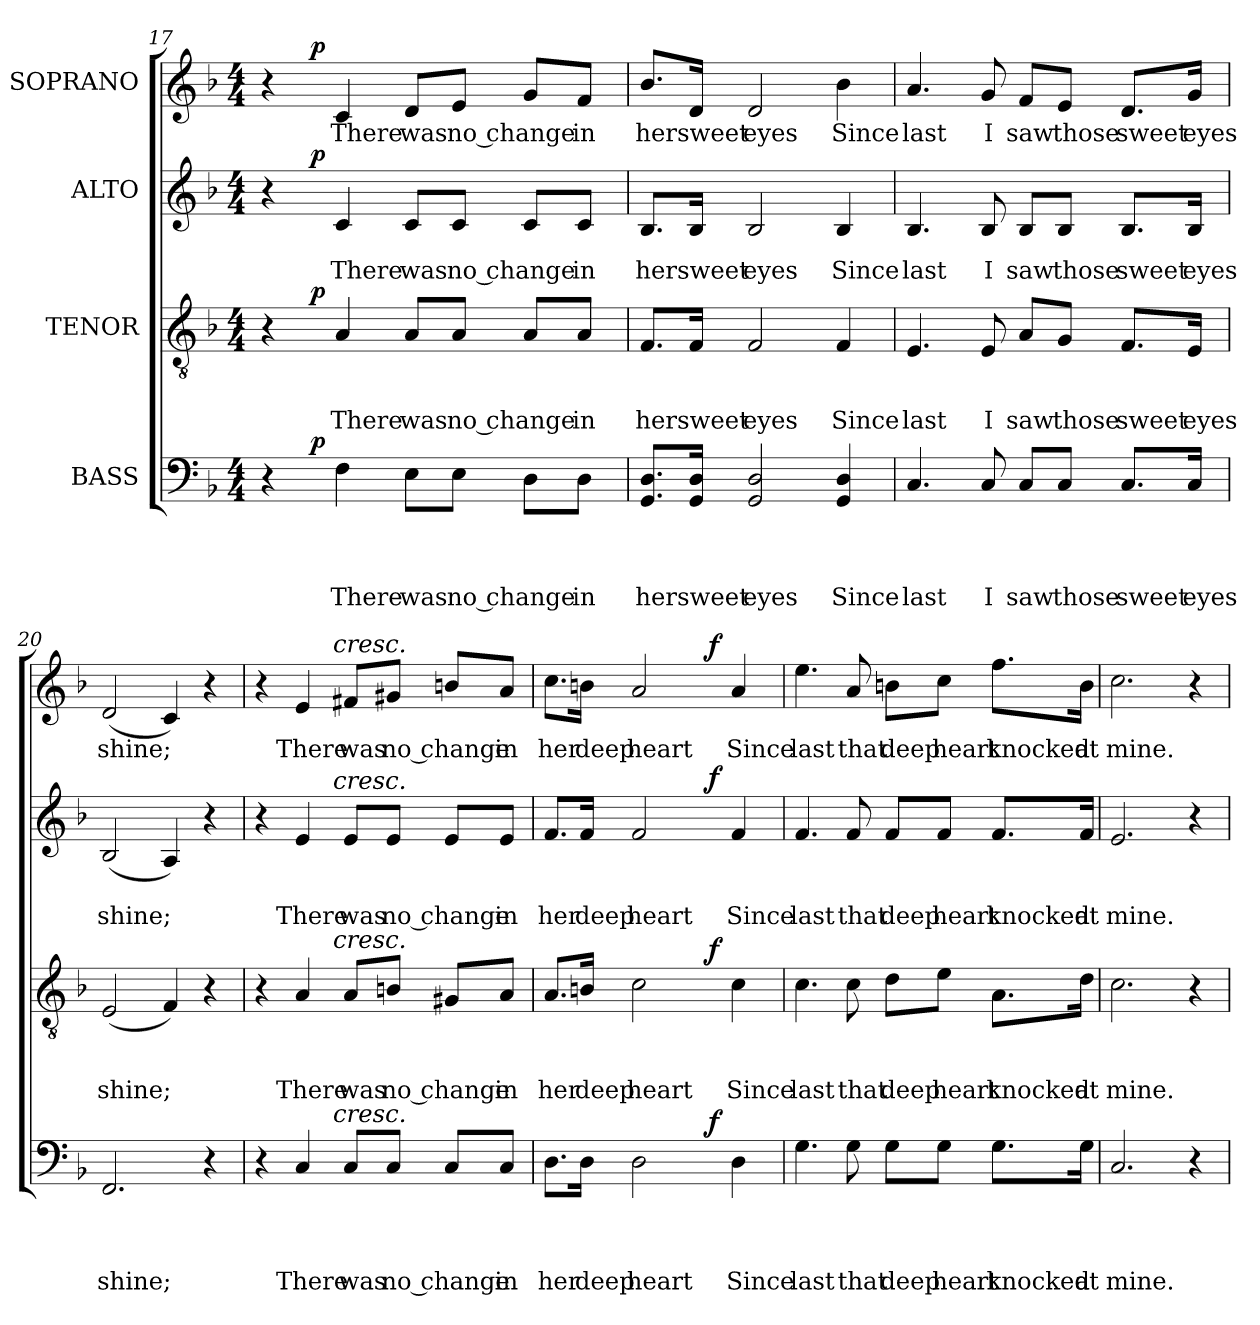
**kern	**text	**text	**text	**text	**dynam	**kern	**text	**text	**text	**dynam	**kern	**text	**text	**dynam	**kern	**text	**dynam
*part4	*part4	*part4	*part4	*part4	*part4	*part3	*part3	*part3	*part3	*part3	*part2	*part2	*part2	*part2	*part1	*part1	*part1
*staff4	*staff4	*staff4	*staff4	*staff4	*staff4	*staff3	*staff3	*staff3	*staff3	*staff3	*staff2	*staff2	*staff2	*staff2	*staff1	*staff1	*staff1
*I"BASS	*	*	*	*	*	*I"TENOR	*	*	*	*	*I"ALTO	*	*	*	*I"SOPRANO	*	*
*clefF4	*	*	*	*	*	*clefGv2	*	*	*	*	*clefG2	*	*	*	*clefG2	*	*
*k[b-]	*	*	*	*	*	*k[b-]	*	*	*	*	*k[b-]	*	*	*	*k[b-]	*	*
*F:	*	*	*	*	*	*F:	*	*	*	*	*F:	*	*	*	*F:	*	*
*M4/4	*	*	*	*	*	*M4/4	*	*	*	*	*M4/4	*	*	*	*M4/4	*	*
=17	=17	=17	=17	=17	=17	=17	=17	=17	=17	=17	=17	=17	=17	=17	=17	=17	=17
*^	*	*	*	*	*	*^	*	*	*	*	*^	*	*	*	*^	*	*
4r	8.ryy	.	.	.	.	.	4r	8.ryy	.	.	.	.	4r	8.ryy	.	.	.	4r	8.ryy	.	.
!	!	!	!	!	!	!LO:DY:a	!	!	!	!	!	!LO:DY:a	!	!	!	!	!LO:DY:a	!	!	!	!LO:DY:a
.	2ryy	.	.	.	.	p	.	2ryy	.	.	.	p	.	2ryy	.	.	p	.	2ryy	.	p
!	!	!	!	!	!LO:LY:b	!	!	!	!	!	!LO:LY:b	!	!	!	!	!LO:LY:b	!	!	!	!LO:LY:b	!
4F\	.	.	.	.	There	.	4A/	.	.	.	There	.	4c/	.	.	There	.	4c/	.	There	.
!	!	!	!	!	!LO:LY:b	!	!	!	!	!	!LO:LY:b	!	!	!	!	!LO:LY:b	!	!	!	!LO:LY:b	!
8E\L	.	.	.	.	was	.	8A/L	.	.	.	was	.	8c/L	.	.	was	.	8d/L	.	was	.
!	!	!	!	!	!LO:LY:b	!	!	!	!	!	!LO:LY:b	!	!	!	!	!LO:LY:b	!	!	!	!LO:LY:b	!
8E\J	.	.	.	.	no change	.	8A/J	.	.	.	no change	.	8c/J	.	.	no change	.	8e/J	.	no change	.
.	4ryy	.	.	.	.	.	.	4ryy	.	.	.	.	.	4ryy	.	.	.	.	4ryy	.	.
8D\L	.	.	.	.	.	.	8A/L	.	.	.	.	.	8c/L	.	.	.	.	8g/L	.	.	.
!	!	!	!	!	!LO:LY:b	!	!	!	!	!	!LO:LY:b	!	!	!	!	!LO:LY:b	!	!	!	!LO:LY:b	!
8D\J	.	.	.	.	in	.	8A/J	.	.	.	in	.	8c/J	.	.	in	.	8f/J	.	in	.
.	16ryy	.	.	.	.	.	.	16ryy	.	.	.	.	.	16ryy	.	.	.	.	16ryy	.	.
!!LO:LB:g=z
=18	=18	=18	=18	=18	=18	=18	=18	=18	=18	=18	=18	=18	=18	=18	=18	=18	=18	=18	=18	=18	=18
!	!	!	!	!	!LO:LY:b	!	!	!	!	!	!LO:LY:b	!	!	!	!	!LO:LY:b	!	!	!	!LO:LY:b	!
*v	*v	*	*	*	*	*	*	*	*	*	*	*	*v	*v	*	*	*	*v	*v	*	*
*	*	*	*	*	*	*v	*v	*	*	*	*	*	*	*	*	*	*	*
8.GG/ 8.D/L	.	.	.	her	.	8.F/L	.	.	her	.	8.B-/L	.	her	.	8.b-/L	her	.
!	!	!	!	!LO:LY:b	!	!	!	!	!LO:LY:b	!	!	!	!LO:LY:b	!	!	!LO:LY:b	!
16GG/ 16D/Jk	.	.	.	sweet	.	16F/Jk	.	.	sweet	.	16B-/Jk	.	sweet	.	16d/Jk	sweet	.
!	!	!	!	!LO:LY:b	!	!	!	!	!LO:LY:b	!	!	!	!LO:LY:b	!	!	!LO:LY:b	!
2GG/ 2D/	.	.	.	eyes	.	2F/	.	.	eyes	.	2B-/	.	eyes	.	2d/	eyes	.
!	!	!	!	!LO:LY:b	!	!	!	!	!LO:LY:b	!	!	!	!LO:LY:b	!	!	!LO:LY:b	!
4GG/ 4D/	.	.	.	Since	.	4F/	.	.	Since	.	4B-/	.	Since	.	4b-\	Since	.
=19	=19	=19	=19	=19	=19	=19	=19	=19	=19	=19	=19	=19	=19	=19	=19	=19	=19
!	!	!	!	!LO:LY:b	!	!	!	!	!LO:LY:b	!	!	!	!LO:LY:b	!	!	!LO:LY:b	!
4.C/	.	.	.	last	.	4.E/	.	.	last	.	4.B-/	.	last	.	4.a/	last	.
!	!	!	!	!LO:LY:b	!	!	!	!	!LO:LY:b	!	!	!	!LO:LY:b	!	!	!LO:LY:b	!
8C/	.	.	.	I	.	8E/	.	.	I	.	8B-/	.	I	.	8g/	I	.
!	!	!	!	!LO:LY:b	!	!	!	!	!LO:LY:b	!	!	!	!LO:LY:b	!	!	!LO:LY:b	!
8C/L	.	.	.	saw	.	8A/L	.	.	saw	.	8B-/L	.	saw	.	8f/L	saw	.
!	!	!	!	!LO:LY:b	!	!	!	!	!LO:LY:b	!	!	!	!LO:LY:b	!	!	!LO:LY:b	!
8C/J	.	.	.	those	.	8G/J	.	.	those	.	8B-/J	.	those	.	8e/J	those	.
!	!	!	!	!LO:LY:b	!	!	!	!	!LO:LY:b	!	!	!	!LO:LY:b	!	!	!LO:LY:b	!
8.C/L	.	.	.	sweet	.	8.F/L	.	.	sweet	.	8.B-/L	.	sweet	.	8.d/L	sweet	.
!	!	!	!	!LO:LY:b	!	!	!	!	!LO:LY:b	!	!	!	!LO:LY:b	!	!	!LO:LY:b	!
16C/Jk	.	.	.	eyes	.	16E/Jk	.	.	eyes	.	16B-/Jk	.	eyes	.	16g/Jk	eyes	.
=20	=20	=20	=20	=20	=20	=20	=20	=20	=20	=20	=20	=20	=20	=20	=20	=20	=20
!	!	!	!	!LO:LY:b	!	!	!	!	!LO:LY:b	!	!	!	!LO:LY:b	!	!	!LO:LY:b	!
2.FF/	.	.	.	shine;	.	(<2E/	.	.	shine;	.	(<2B-/	.	shine;	.	(<2d/	shine;	.
.	.	.	.	.	.	4F/)	.	.	.	.	4A/)	.	.	.	4c/)	.	.
4r	.	.	.	.	.	4r	.	.	.	.	4r	.	.	.	4r	.	.
=21	=21	=21	=21	=21	=21	=21	=21	=21	=21	=21	=21	=21	=21	=21	=21	=21	=21
*^	*	*	*	*	*	*^	*	*	*	*	*^	*	*	*	*^	*	*
4r	4...ryy	.	.	.	.	.	4r	4...ryy	.	.	.	.	4r	4...ryy	.	.	.	4r	4...ryy	.	.
!	!	!	!	!	!LO:LY:b	!	!	!	!	!	!LO:LY:b	!	!	!	!	!LO:LY:b	!	!	!	!LO:LY:b	!
4C/	.	.	.	.	There	.	4A/	.	.	.	There	.	4e/	.	.	There	.	4e/	.	There	.
!	!	!	!	!	!	!	!	!	!	!	!	!	!	!	!	!	!	!	!LO:TX:a:i:t=cresc.	!	!
!	!	!	!	!	!	!	!	!	!	!	!	!	!	!LO:TX:a:i:t=cresc.	!	!	!	!	!	!	!
!	!	!	!	!	!	!	!	!LO:TX:a:i:t=cresc.	!	!	!	!	!	!	!	!	!	!	!	!	!
!	!LO:TX:a:i:t=cresc.	!	!	!	!	!	!	!	!	!	!	!	!	!	!	!	!	!	!	!	!
.	2ryy	.	.	.	.	.	.	2ryy	.	.	.	.	.	2ryy	.	.	.	.	2ryy	.	.
!	!	!	!	!	!LO:LY:b	!	!	!	!	!	!LO:LY:b	!	!	!	!	!LO:LY:b	!	!	!	!LO:LY:b	!
8C/L	.	.	.	.	was	.	8A/L	.	.	.	was	.	8e/L	.	.	was	.	8f#X/L	.	was	.
!	!	!	!	!	!LO:LY:b	!	!	!	!	!	!LO:LY:b	!	!	!	!	!LO:LY:b	!	!	!	!LO:LY:b	!
8C/J	.	.	.	.	no change	.	8Bn/J	.	.	.	no change	.	8e/J	.	.	no change	.	8g#X/J	.	no change	.
8C/L	.	.	.	.	.	.	8G#X/L	.	.	.	.	.	8e/L	.	.	.	.	8bn/L	.	.	.
!	!	!	!	!	!LO:LY:b	!	!	!	!	!	!LO:LY:b	!	!	!	!	!LO:LY:b	!	!	!	!LO:LY:b	!
8C/J	.	.	.	.	in	.	8A/J	.	.	.	in	.	8e/J	.	.	in	.	8a/J	.	in	.
.	32ryy	.	.	.	.	.	.	32ryy	.	.	.	.	.	32ryy	.	.	.	.	32ryy	.	.
!!LO:PB:g=z	!!
=22	=22	=22	=22	=22	=22	=22	=22	=22	=22	=22	=22	=22	=22	=22	=22	=22	=22	=22	=22	=22	=22
!	!	!	!	!	!LO:LY:b	!	!	!	!	!	!LO:LY:b	!	!	!	!	!LO:LY:b	!	!	!	!LO:LY:b	!
8.D\L	2ryy	.	.	.	her	.	8.A/L	2ryy	.	.	her	.	8.f/L	2ryy	.	her	.	8.cc\L	2ryy	her	.
!	!	!	!	!	!LO:LY:b	!	!	!	!	!	!LO:LY:b	!	!	!	!	!LO:LY:b	!	!	!	!LO:LY:b	!
16D\Jk	.	.	.	.	deep	.	16Bn/Jk	.	.	.	deep	.	16f/Jk	.	.	deep	.	16bn\Jk	.	deep	.
!	!	!	!	!	!LO:LY:b	!	!	!	!	!	!LO:LY:b	!	!	!	!	!LO:LY:b	!	!	!	!LO:LY:b	!
2D\	.	.	.	.	heart	.	2c\	.	.	.	heart	.	2f/	.	.	heart	.	2a/	.	heart	.
.	8ryy	.	.	.	.	.	.	8ryy	.	.	.	.	.	8ryy	.	.	.	.	8ryy	.	.
.	32ryy	.	.	.	.	.	.	32ryy	.	.	.	.	.	32ryy	.	.	.	.	32ryy	.	.
!	!	!	!	!	!	!LO:DY:a	!	!	!	!	!	!LO:DY:a	!	!	!	!	!LO:DY:a	!	!	!	!LO:DY:a
.	4ryy	.	.	.	.	f	.	4ryy	.	.	.	f	.	4ryy	.	.	f	.	4ryy	.	f
!	!	!	!	!	!LO:LY:b	!	!	!	!	!	!LO:LY:b	!	!	!	!	!LO:LY:b	!	!	!	!LO:LY:b	!
4D\	.	.	.	.	Since	.	4c\	.	.	.	Since	.	4f/	.	.	Since	.	4a/	.	Since	.
.	16.ryy	.	.	.	.	.	.	16.ryy	.	.	.	.	.	16.ryy	.	.	.	.	16.ryy	.	.
=23	=23	=23	=23	=23	=23	=23	=23	=23	=23	=23	=23	=23	=23	=23	=23	=23	=23	=23	=23	=23	=23
!	!	!	!	!	!LO:LY:b	!	!	!	!	!	!LO:LY:b	!	!	!	!	!LO:LY:b	!	!	!	!LO:LY:b	!
*v	*v	*	*	*	*	*	*	*	*	*	*	*	*v	*v	*	*	*	*v	*v	*	*
*	*	*	*	*	*	*v	*v	*	*	*	*	*	*	*	*	*	*	*
4.G\	.	.	.	last	.	4.c\	.	.	last	.	4.f/	.	last	.	4.ee\	last	.
!	!	!	!	!LO:LY:b	!	!	!	!	!LO:LY:b	!	!	!	!LO:LY:b	!	!	!LO:LY:b	!
8G\	.	.	.	that	.	8c\	.	.	that	.	8f/	.	that	.	8a/	that	.
!	!	!	!	!LO:LY:b	!	!	!	!	!LO:LY:b	!	!	!	!LO:LY:b	!	!	!LO:LY:b	!
8G\L	.	.	.	deep	.	8d\L	.	.	deep	.	8f/L	.	deep	.	8bn\L	deep	.
!	!	!	!	!LO:LY:b	!	!	!	!	!LO:LY:b	!	!	!	!LO:LY:b	!	!	!LO:LY:b	!
8G\J	.	.	.	heart	.	8e\J	.	.	heart	.	8f/J	.	heart	.	8cc\J	heart	.
!	!	!	!	!LO:LY:b	!	!	!	!	!LO:LY:b	!	!	!	!LO:LY:b	!	!	!LO:LY:b	!
8.G\L	.	.	.	knocked	.	8.A\L	.	.	knocked	.	8.f/L	.	knocked	.	8.ff\L	knocked	.
!	!	!	!	!LO:LY:b	!	!	!	!	!LO:LY:b	!	!	!	!LO:LY:b	!	!	!LO:LY:b	!
16G\Jk	.	.	.	at	.	16d\Jk	.	.	at	.	16f/Jk	.	at	.	16b\Jk	at	.
=24	=24	=24	=24	=24	=24	=24	=24	=24	=24	=24	=24	=24	=24	=24	=24	=24	=24
!	!	!	!	!LO:LY:b	!	!	!	!	!LO:LY:b	!	!	!	!LO:LY:b	!	!	!LO:LY:b	!
2.C/	.	.	.	mine.	.	2.c\	.	.	mine.	.	2.e/	.	mine.	.	2.cc\	mine.	.
4r	.	.	.	.	.	4r	.	.	.	.	4r	.	.	.	4r	.	.
=	=	=	=	=	=	=	=	=	=	=	=	=	=	=	=	=	=
*-	*-	*-	*-	*-	*-	*-	*-	*-	*-	*-	*-	*-	*-	*-	*-	*-	*-
